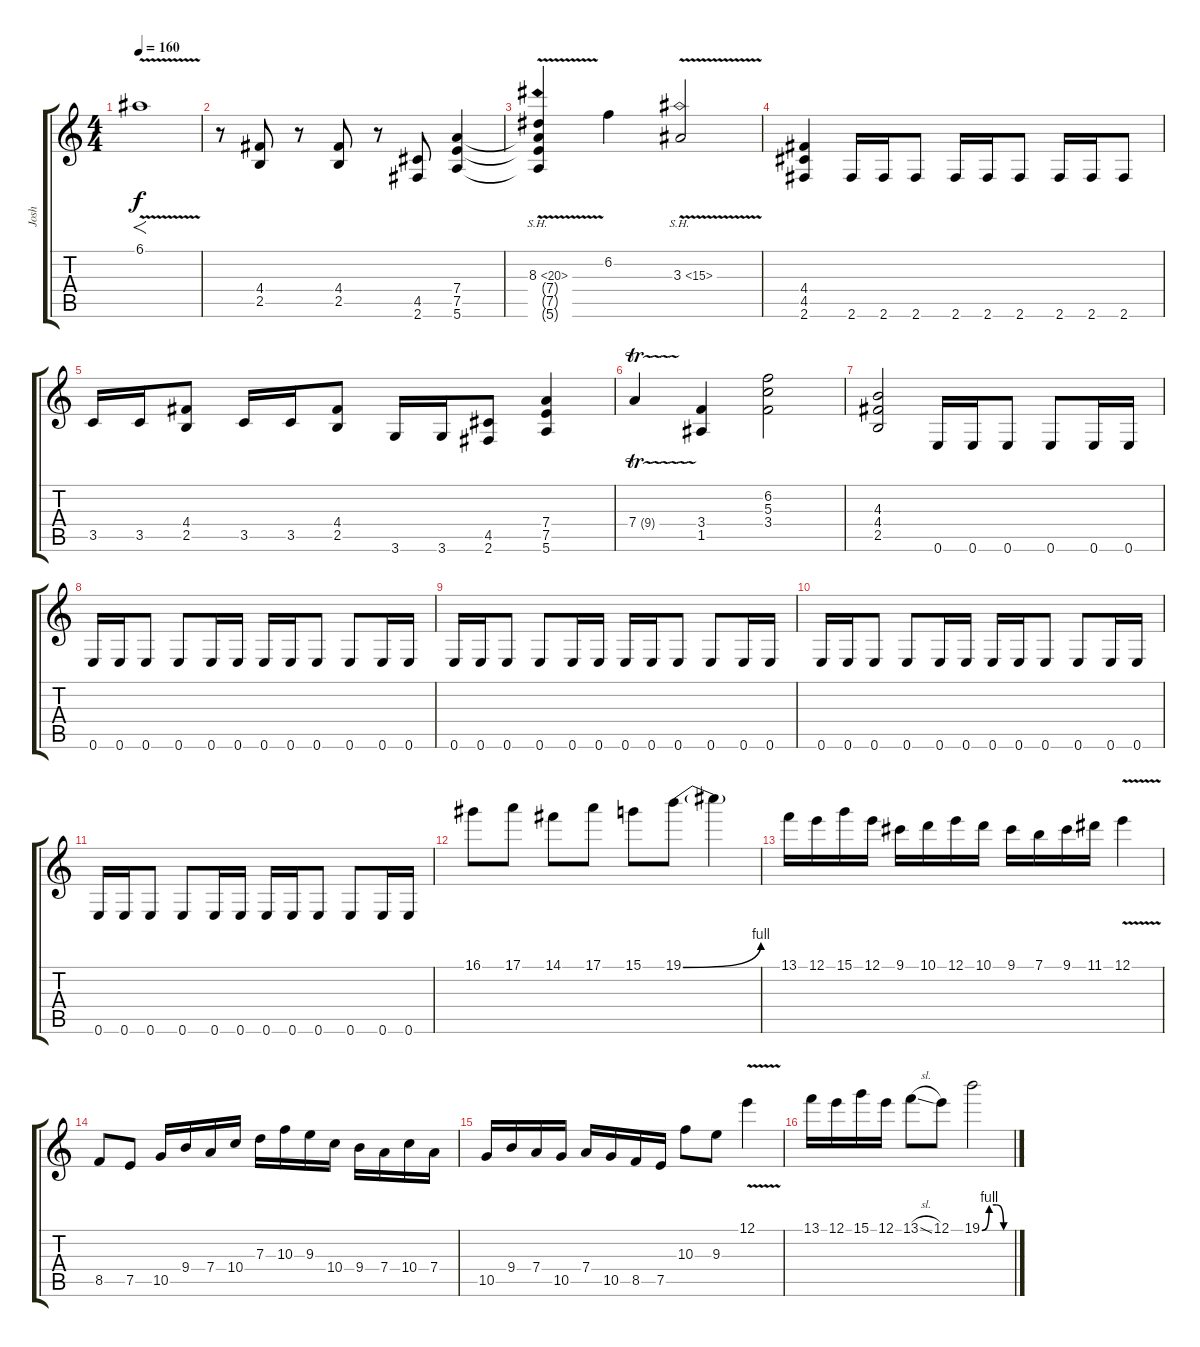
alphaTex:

\track ("Josh" "Josh") {instrument distortionguitar}
\staff {score tabs}
\tuning (E4 B3 G3 D3 A2 E2) {hide}
\ts (4 4)
\tempo 160
\clef g2
\ks c
6.1{v}.1{f dy f instrument distortionguitar} |
r.8 (4.4 2.5).8 r.8 (4.4 2.5).8 r.8 (4.5 2.6).8 (7.4 7.5 5.6).4 |
(8.3{sh 12 v} 7.4{t} 7.5{t} 5.6{t}).4 6.2.4 3.3{sh 12 v}.2 |
(4.4 4.5 2.6).4 2.6.16 2.6.16 2.6.8 2.6.16 2.6.16 2.6.8 2.6.16 2.6.16 2.6.8 |
3.5.16 3.5.16 (4.4 2.5).8 3.5.16 3.5.16 (4.4 2.5).8 3.6.16 3.6.16 (4.5 2.6).8 (7.4 7.5 5.6).4 |
7.4{tr (9 16)}.4 (3.4 1.5).4 (6.2 5.3 3.4).2 |
(4.3 4.4 2.5).2 0.6.16 0.6.16 0.6.8 0.6.8 0.6.16 0.6.16 |
0.6.16 0.6.16 0.6.8 0.6.8 0.6.16 0.6.16 0.6.16 0.6.16 0.6.8 0.6.8 0.6.16 0.6.16 |
0.6.16 0.6.16 0.6.8 0.6.8 0.6.16 0.6.16 0.6.16 0.6.16 0.6.8 0.6.8 0.6.16 0.6.16 |
0.6.16 0.6.16 0.6.8 0.6.8 0.6.16 0.6.16 0.6.16 0.6.16 0.6.8 0.6.8 0.6.16 0.6.16 |
0.6.16 0.6.16 0.6.8 0.6.8 0.6.16 0.6.16 0.6.16 0.6.16 0.6.8 0.6.8 0.6.16 0.6.16 |
16.1.8 17.1.8 14.1.8 17.1.8 15.1.8 19.1{be (bend 0 0 60 4)}.8 19.1{t}.4 |
13.1.16 12.1.16 15.1.16 12.1.16 9.1.16 10.1.16 12.1.16 10.1.16 9.1.16 7.1.16 9.1.16 11.1.16 12.1{v}.4 |
8.5.8 7.5.8 10.5.16 9.4.16 7.4.16 10.4.16 7.3.16 10.3.16 9.3.16 10.4.16 9.4.16 7.4.16 10.4.16 7.4.16 |
10.5.16 9.4.16 7.4.16 10.5.16 7.4.16 10.5.16 8.5.16 7.5.16 10.3.8 9.3.8 12.1{v}.4 |
13.1.16 12.1.16 15.1.16 12.1.16 13.1{sl}.8 12.1.8 19.1{be (custom 0 0 15 4 30 4 45 0 60 0)}.2
